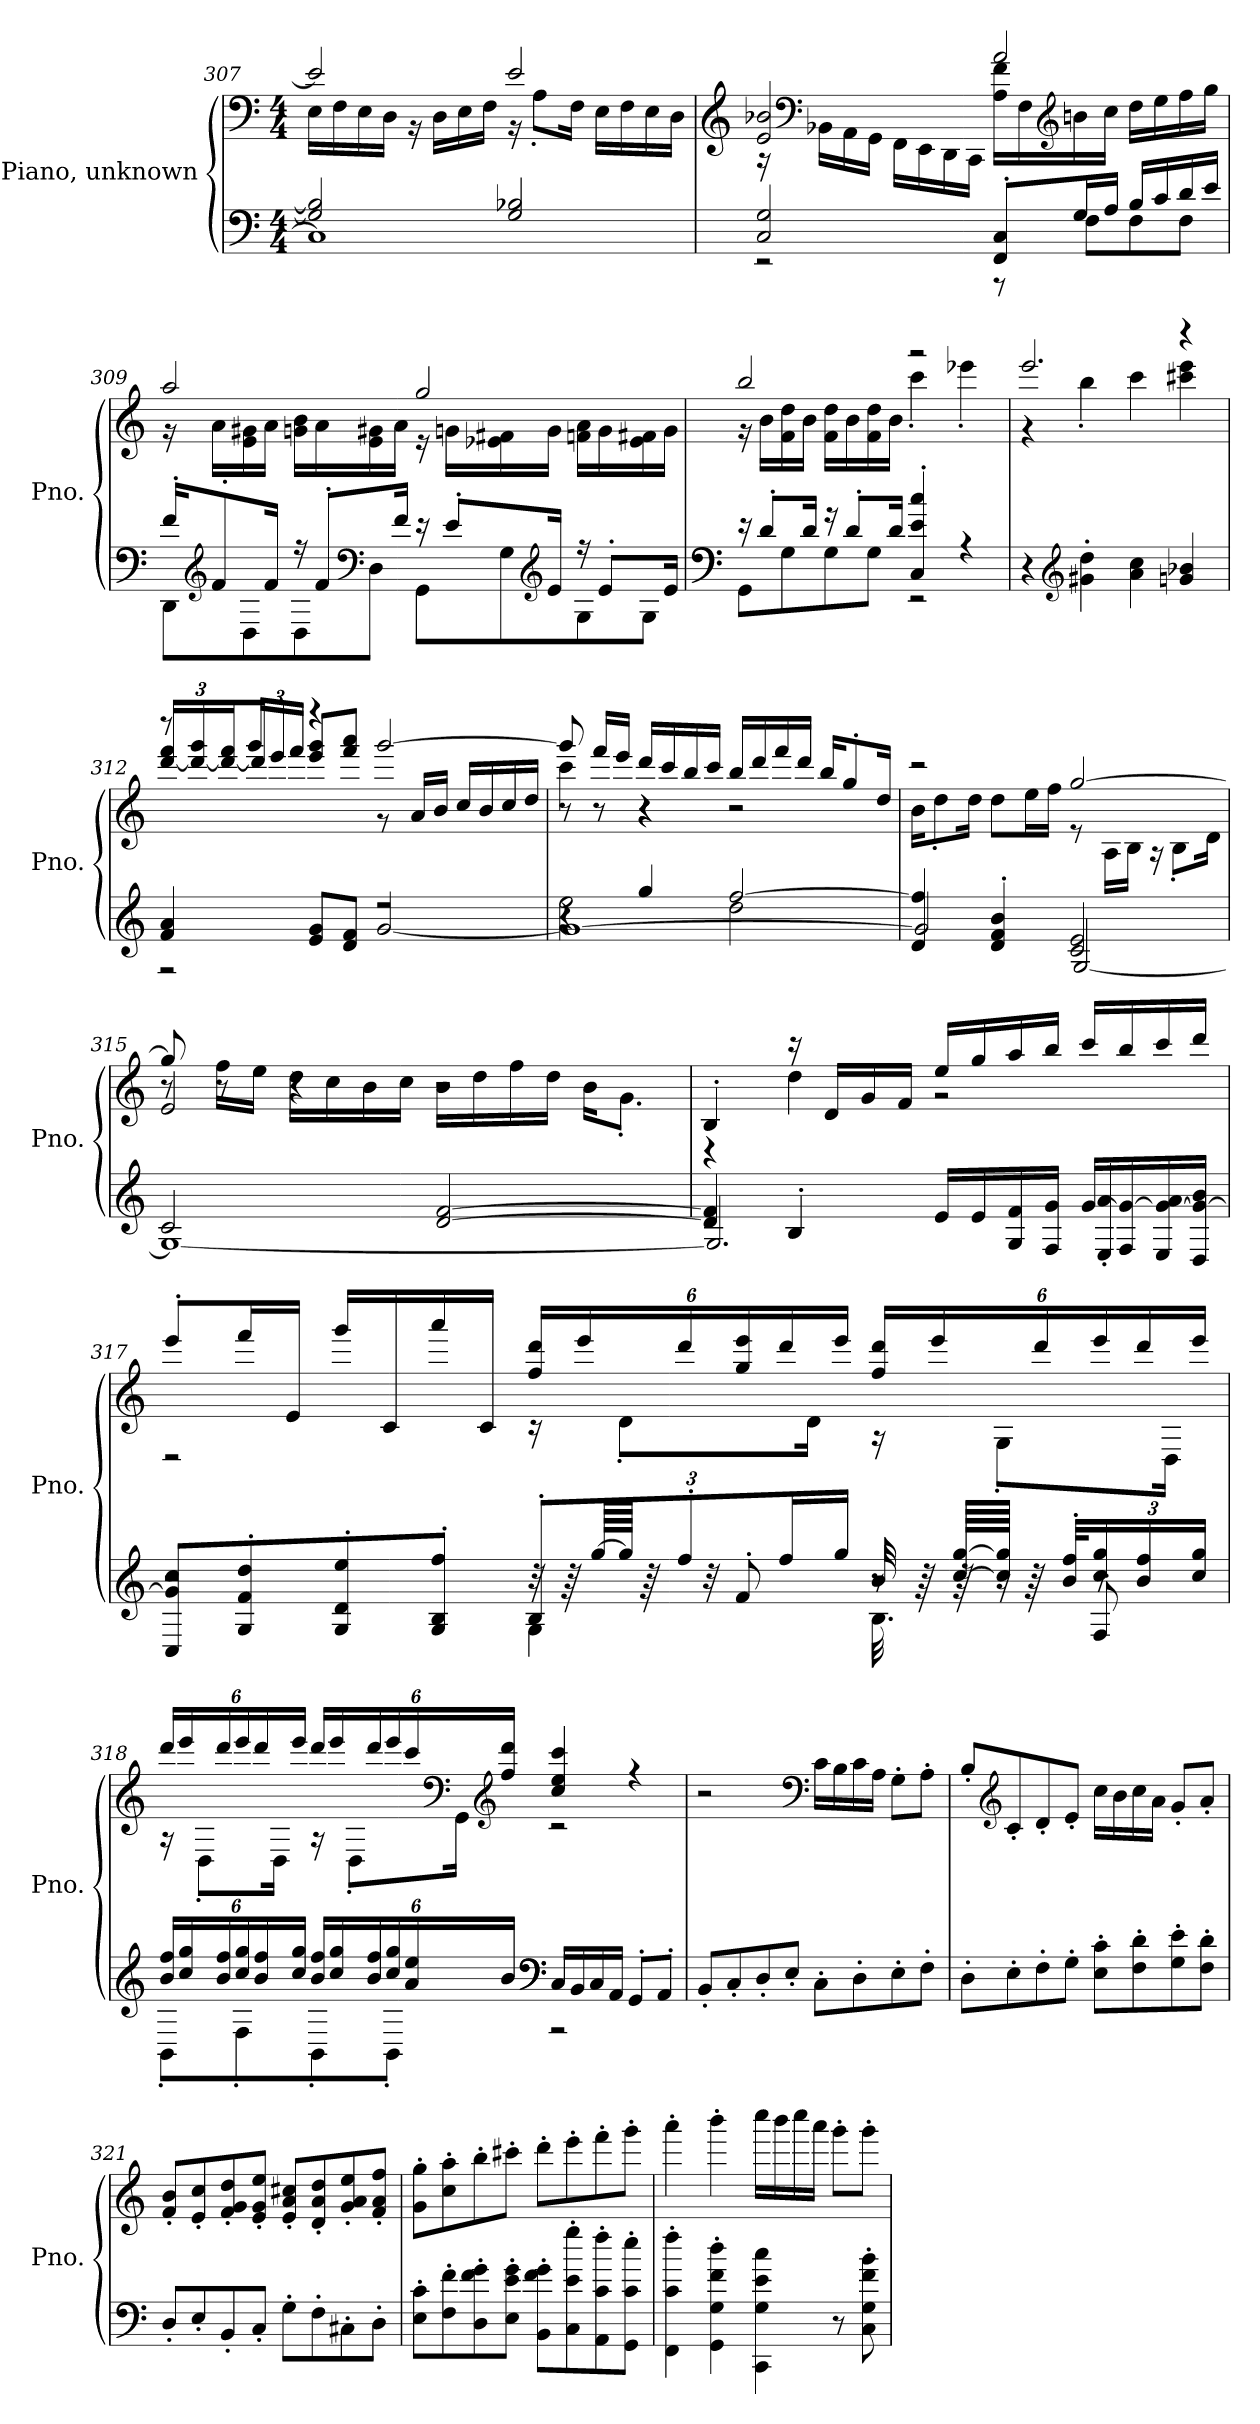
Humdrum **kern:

**kern	**kern
*part1	*part1
*staff2	*staff1
*I"Piano, unknown	*
*I'Pno.	*
*clefF4	*clefF4
*k[]	*k[]
*M4/4	*M4/4
=307	=307
*^	*^
2G/] 2B-/]	1C]	2e/]	16E\LL
.	.	.	16F\
.	.	.	16E\
.	.	.	16D\JJ
.	.	.	16r
.	.	.	16D\LL
.	.	.	16E\
.	.	.	16F\JJ
2G/ 2B-X/	.	2e/	16r
.	.	.	8A'\L
.	.	.	16F\Jk
.	.	.	16E\LL
.	.	.	16F\
.	.	.	16E\
.	.	.	16D\JJ
!!LO:LB:g=z	!!
=308	=308	=308	=308
*	*	*clefG2	*
2C/ 2G/	2r	2e/ 2b-X/	16r
*	*	*clefF4	*
.	.	.	16BB-X\LL
.	.	.	16AA\
.	.	.	16GG\JJ
.	.	.	16FF\LL
.	.	.	16EE\
.	.	.	16DD\
.	.	.	16CC\JJ
8FF/' 8C/'L	8r	2a/	16A\ 16f\LL
.	.	.	16F\
*	*	*clefG2	*
16G/L	8F\L	.	16bn\
16A/JJ	.	.	16cc\JJ
16B/LL	8F\	.	16dd\LL
16c/	.	.	16ee\
16d/	8F\J	.	16ff\
16e/JJ	.	.	16gg\JJ
!!LO:LB:g=z	!!
=309	=309	=309	=309
16f'/KL	8DD\L	2aa/	16r
*clefG2	*	*	*
8f'/	.	.	16a\LL
.	8D\	.	16e\ 16g#X\
16f/Jk	.	.	16a\JJ
16r	8D\	.	16gn\ 16b\LL
8f'/L	.	.	16a\
*clefF4	*	*	*
.	8D\J	.	16e\ 16g#X\
16f/Jk	.	.	16a\JJ
16r	8GG\L	2gg/	16r
8e'/L	.	.	16gn\LL
.	8G\	.	16e-X\ 16f#X\
*clefG2	*	*	*
16e/Jk	.	.	16g\JJ
16r	8G\	.	16fn\ 16a\LL
8e'/L	.	.	16g\
.	8G\J	.	16e-\ 16f#X\
16e/Jk	.	.	16g\JJ
=310	=310	=310	=310
*clefF4	*	*	*
16r	8GG\L	2bb/	16r
8d'/L	.	.	16b\LL
.	8G\	.	16f\ 16dd\
16d/Jk	.	.	16b\JJ
16r	8G\	.	16f\ 16dd\LL
8d'/L	.	.	16b\
.	8G\J	.	16f\ 16dd\
16d/Jk	.	.	16b\JJ
4C/' 4e/' 4cc/'	2r	2r	4ccc'\
4r	.	.	4eee-X'\
*v	*v	*	*
!!LO:LB:g=z	!!
=311	=311	=311
4r	2.eee/	4r
*clefG2	*	*
4g#X\' 4dd\'	.	4bb'\
4a\ 4cc\	.	4ccc\
4gn/ 4b-X/	4r	4ccc#X\ 4eee\
=312	=312	=312
*^	*	*
*	*	*	*Xbrackettup
4f/ 4a/	2r	8r	[24ddd/ 24fff/LL
.	.	.	24ddd/_ 24ggg/
.	.	.	24ddd/_ 24fff/J
.	.	24ggg/LL	8ddd/J]
.	.	24eee/	.
.	.	24fff/JJ	.
8e/ 8g/L	.	4r	8eee/ 8ggg/L
8d/ 8f/J	.	.	8fff/ 8aaa/J
2r	[2g/	[2ggg/	8r
.	.	.	16a/LL
.	.	.	16b/JJ
.	.	.	16cc/LL
.	.	.	16b/
.	.	.	16cc/
.	.	.	16dd/JJ
!!LO:LB:g=z
=313	=313	=313	=313
*	*^	*	*^
4r	2ee\	1g_	8ggg/]	4ccc\	8r
.	.	.	8r	.	16fff/LL
.	.	.	.	.	16eee/JJ
4gg/	.	.	4r	4r	16ddd/LL
.	.	.	.	.	16ccc/
.	.	.	.	.	16bb/
.	.	.	.	.	16ccc/JJ
[2ff/	2dd\	.	2r	2r	16bb/LL
.	.	.	.	.	16ddd/
.	.	.	.	.	16fff/
.	.	.	.	.	16ddd/JJ
.	.	.	.	.	16bb/KL
.	.	.	.	.	8gg'/
.	.	.	.	.	16dd/Jk
*	*v	*v	*	*	*
*	*	*	*v	*v
=314	=314	=314	=314
4d/ 4ff/]	2g/]	2r	16b\KL
.	.	.	8dd'\
.	.	.	16dd\Jk
4d/' 4f/' 4b/'	.	.	8dd\L
.	.	.	16ee\L
.	.	.	16ff\JJ
2c/ 2e/	[2G/	[2gg/	8r
.	.	.	16A\LL
.	.	.	16B\JJ
.	.	.	16r
.	.	.	8B'\L
.	.	.	16d\Jk
=315	=315	=315	=315
*	*	*	*^
2c/	1G_	8gg/]	8r	2e/
.	.	8r	16ff\LL	.
.	.	.	16ee\JJ	.
.	.	4r	16dd\LL	.
.	.	.	16cc\	.
.	.	.	16b\	.
.	.	.	16cc\JJ	.
[2d/ [2f/	.	2r	16b\LL	2r
.	.	.	16dd\	.
.	.	.	16ff\	.
.	.	.	16dd\JJ	.
.	.	.	16b\KL	.
.	.	.	8.g'\J	.
*	*	*	*v	*v
!!LO:PB:g=z
=316	=316	=316	=316
4d/] 4f/]	2.G/]	4B'/	4r
4B'/	.	16r	4dd\
.	.	16d/LL	.
.	.	16g/	.
.	.	16f/JJ	.
16e/LL	.	16ee/LL	2r
16e/	.	16gg/	.
16G/ 16f/	.	16aa/	.
16F/ 16g/JJ	.	16bb/JJ	.
[16g/LL	4E/' 4a/'	16ccc/LL	.
16F/ 16g/_	.	16bb/	.
16E/ 16g/_ 16a/	.	16ccc/	.
16D/ 16g/_ 16b/JJ	.	16ddd/JJ	.
!!LO:LB:g=z	!!
=317	=317	=317	=317
*	*^	*	*
8C/ 8g/] 8cc/L	2r	2r	8eee'/L	2r
8G/' 8f/' 8dd/'	.	.	16fff/L	.
.	.	.	16e/JJ	.
8G/' 8d/' 8ee/'	.	.	16ggg/LL	.
.	.	.	16c/	.
8G/' 8B/' 8ff/'J	.	.	16aaa/	.
.	.	.	16c/JJ	.
*Xbrackettup	*	*	*	*
12B'/L	4G\	32r	24ff/ 24ddd/LL	16r
.	.	64r	.	.
.	.	.	24eee/	.
.	.	[64gg/LLLL	.	.
.	.	64gg/JJJJ]	.	8d'\L
.	.	64r	.	.
12ff'/	.	.	24ddd/	.
.	.	32r	.	.
.	.	8f'/	24gg/ 24eee/	.
24ff/L	.	.	24ddd/	.
.	.	.	.	16d\Jk
24gg/JJ	.	.	24eee/JJ	.
32b/	32.B\	8r	24ff/ 24ddd/LL	16r
64r	.	.	.	.
.	.	.	24eee/	.
[64cc/ [64gg/LLLL	64r	.	.	.
64cc/] 64gg/]JJJJ	16r	.	.	8G'\L
64r	.	.	.	.
.	.	.	24ddd/	.
32b/' 32ff/'KLL	.	.	.	.
24cc/ 24gg/	8r	8F'/	24eee/	.
24b/ 24ff/	.	.	24ddd/	.
.	.	.	.	16D\Jk
24cc/ 24gg/JJ	.	.	24eee/JJ	.
*	*v	*v	*	*
!!LO:LB:g=z	!!
=318	=318	=318	=318
24b/ 24ff/LL	8BB'\L	24ddd/LL	16r
24cc/ 24gg/	.	24eee/	.
.	.	.	8D'\L
24b/ 24ff/	.	24ddd/	.
24cc/ 24gg/	8F'\	24eee/	.
24b/ 24ff/	.	24ddd/	.
.	.	.	16D\Jk
24cc/ 24gg/JJ	.	24eee/JJ	.
24b/ 24ff/LL	8BB'\	24ddd/LL	16r
24cc/ 24gg/	.	24eee/	.
.	.	.	8D'\L
24b/ 24ff/	.	24ddd/	.
24cc/ 24gg/	8BB'\J	24eee/	.
24a/ 24ee/	.	24ccc/	.
*	*	*clefF4	*
.	.	.	16GG\Jk
*	*	*clefG2	*
24b/JJ	.	24ff/ 24ddd/JJ	.
*clefF4	*	*	*
16C/LL	2r	4cc/ 4ee/ 4ccc/	2r
16BB/	.	.	.
16C/	.	.	.
16AA/JJ	.	.	.
8GG'/L	.	4r	.
8AA'/J	.	.	.
*v	*v	*	*
*	*v	*v
=319	=319
8BB'/L	2r
8C'/	.
8D'/	.
8E'/J	.
*	*clefF4
8C'\L	16c\LL
.	16B\
8D'\	16c\
.	16A\JJ
8E'\	8G'\L
8F'\J	8A'\J
!!LO:LB:g=z
=320	=320
8D'\L	8B'/L
*	*clefG2
8E'\	8c'/
8F'\	8d'/
8G'\J	8e'/J
8E\' 8c\'L	16cc\LL
.	16b\
8F\' 8d\'	16cc\
.	16a\JJ
8G\' 8e\'	8g'/L
8F\' 8d\'J	8a'/J
=321	=321
8D'/L	8f/' 8b/'L
8E'/	8e/' 8cc/'
8BB'/	8f/' 8g/' 8dd/'
8C'/J	8e/' 8g/' 8ee/'J
8G'\L	8e/' 8a/' 8cc#X/'L
8F'\	8d/' 8a/' 8dd/'
8C#X'\	8g/' 8a/' 8ee/'
8D'\J	8f/' 8a/' 8ff/'J
=322	=322
8E\' 8c\'L	8g\' 8gg\'L
8F\' 8f\'	8cc\' 8aa\'
8D\' 8f\' 8g\'	8bb'\
8E\' 8e\' 8g\'J	8ccc#X'\J
8BB\' 8f\' 8g\'L	8ddd'\L
8C\' 8e\' 8gg\'	8eee'\
8AA\' 8c\' 8ff\'	8fff'\
8GG\' 8c\' 8ee\'J	8ggg'\J
!!LO:LB:g=z
=323	=323
4FF\' 4c\' 4ff\'	4aaa'\
4GG\' 4G\' 4f\' 4dd\'	4bbb'\
4CC\ 4G\ 4e\ 4cc\	16cccc\LL
.	16bbb\
.	16cccc\
.	16aaa\JJ
8r	8ggg'\L
8C\' 8G\' 8f\' 8b\'	8ggg'\J
=	=
*-	*-
